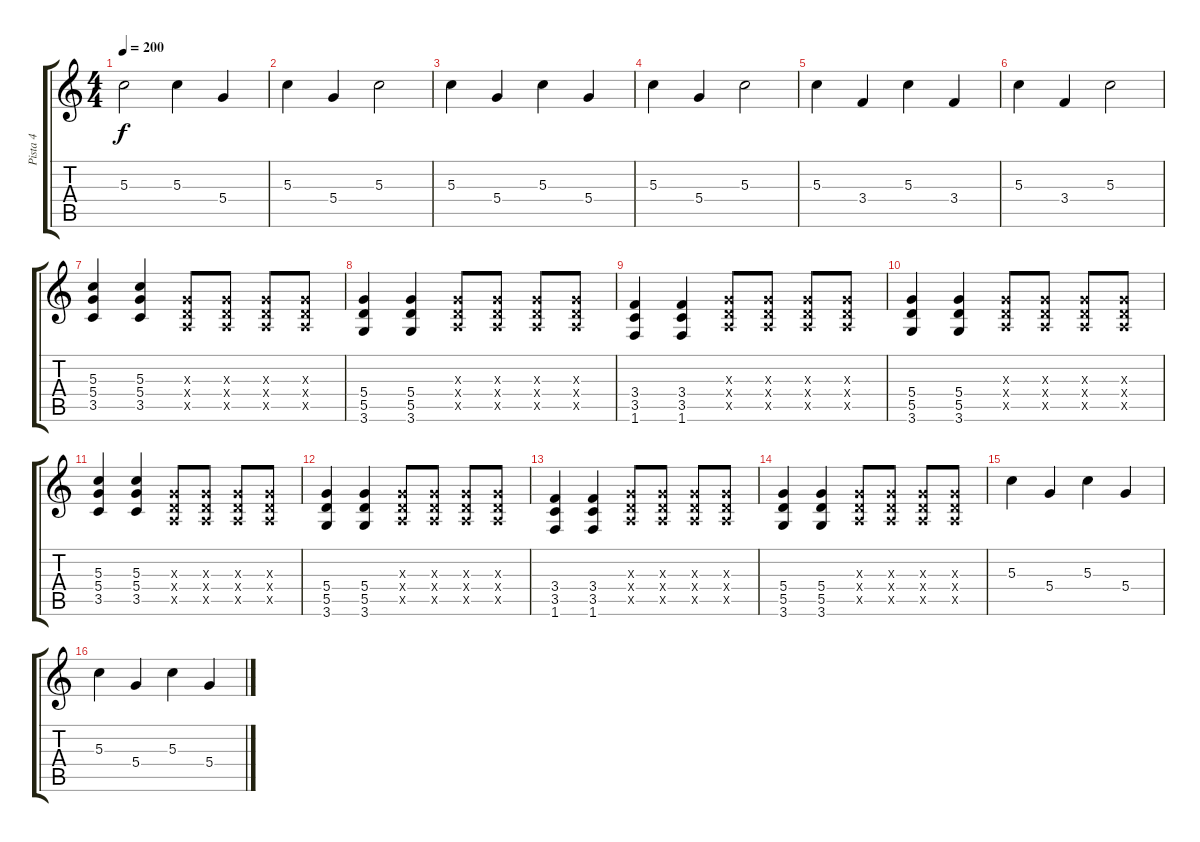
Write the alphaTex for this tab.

\track ("Pista 4" "Pista 4") {instrument distortionguitar}
\staff {score tabs}
\tuning (E4 B3 G3 D3 A2 E2) {hide}
\ts (4 4)
\tempo 200
\clef g2
\ks c
5.3.2{dy f} 5.3.4 5.4.4 |
5.3.4 5.4.4 5.3.2 |
5.3.4 5.4.4 5.3.4 5.4.4 |
5.3.4 5.4.4 5.3.2 |
5.3.4 3.4.4 5.3.4 3.4.4 |
5.3.4 3.4.4 5.3.2 |
(5.3 5.4 3.5).4 (5.3 5.4 3.5).4 (0.3{x} 0.4{x} 0.5{x}).8 (0.3{x} 0.4{x} 0.5{x}).8 (0.3{x} 0.4{x} 0.5{x}).8 (0.3{x} 0.4{x} 0.5{x}).8 |
(5.4 5.5 3.6).4 (5.4 5.5 3.6).4 (0.3{x} 0.4{x} 0.5{x}).8 (0.3{x} 0.4{x} 0.5{x}).8 (0.3{x} 0.4{x} 0.5{x}).8 (0.3{x} 0.4{x} 0.5{x}).8 |
(3.4 3.5 1.6).4 (3.4 3.5 1.6).4 (0.3{x} 0.4{x} 0.5{x}).8 (0.3{x} 0.4{x} 0.5{x}).8 (0.3{x} 0.4{x} 0.5{x}).8 (0.3{x} 0.4{x} 0.5{x}).8 |
(5.4 5.5 3.6).4 (5.4 5.5 3.6).4 (0.3{x} 0.4{x} 0.5{x}).8 (0.3{x} 0.4{x} 0.5{x}).8 (0.3{x} 0.4{x} 0.5{x}).8 (0.3{x} 0.4{x} 0.5{x}).8 |
(5.3 5.4 3.5).4 (5.3 5.4 3.5).4 (0.3{x} 0.4{x} 0.5{x}).8 (0.3{x} 0.4{x} 0.5{x}).8 (0.3{x} 0.4{x} 0.5{x}).8 (0.3{x} 0.4{x} 0.5{x}).8 |
(5.4 5.5 3.6).4 (5.4 5.5 3.6).4 (0.3{x} 0.4{x} 0.5{x}).8 (0.3{x} 0.4{x} 0.5{x}).8 (0.3{x} 0.4{x} 0.5{x}).8 (0.3{x} 0.4{x} 0.5{x}).8 |
(3.4 3.5 1.6).4 (3.4 3.5 1.6).4 (0.3{x} 0.4{x} 0.5{x}).8 (0.3{x} 0.4{x} 0.5{x}).8 (0.3{x} 0.4{x} 0.5{x}).8 (0.3{x} 0.4{x} 0.5{x}).8 |
(5.4 5.5 3.6).4 (5.4 5.5 3.6).4 (0.3{x} 0.4{x} 0.5{x}).8 (0.3{x} 0.4{x} 0.5{x}).8 (0.3{x} 0.4{x} 0.5{x}).8 (0.3{x} 0.4{x} 0.5{x}).8 |
5.3.4{volume 11 instrument distortionguitar} 5.4.4 5.3.4 5.4.4 |
5.3.4 5.4.4 5.3.4 5.4.4
